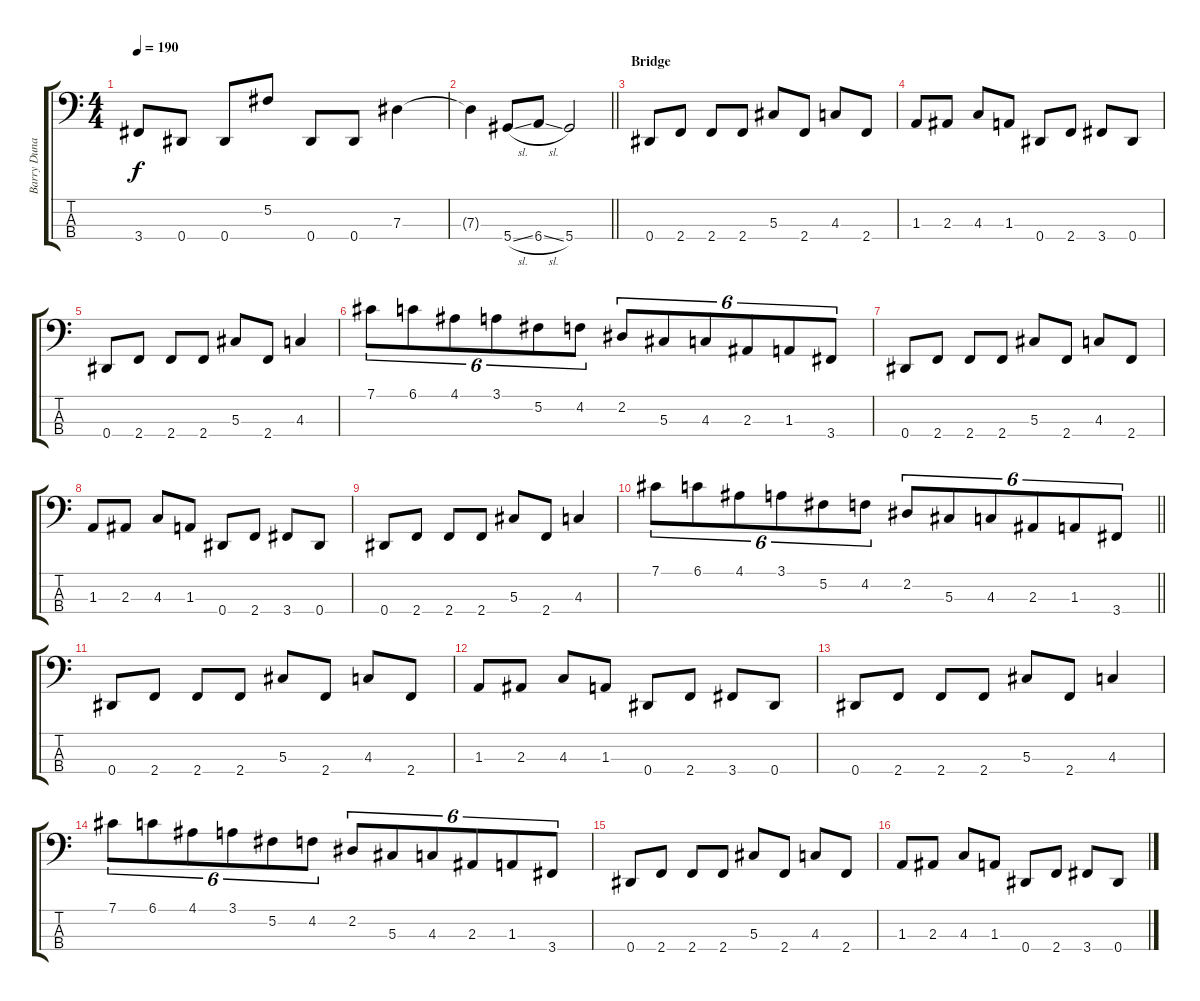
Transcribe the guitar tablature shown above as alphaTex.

\track ("Barry Dunaway" "Barry Duna") {instrument electricbassfinger}
\staff {score tabs}
\tuning (Gb2 Db2 Ab1 Eb1) {hide}
\ts (4 4)
\tempo 190
\clef f4
\ks c
3.4.8{dy f} 0.4.8 0.4.8 5.2.8 0.4.8 0.4.8 7.3.4 |
\barLineRight lightlight
7.3{t}.4 5.4{sl}.8 6.4{sl}.8 5.4.2 |
\section ("" "Bridge")
0.4.8 2.4.8 2.4.8 2.4.8 5.3.8 2.4.8 4.3.8 2.4.8 |
1.3.8 2.3.8 4.3.8 1.3.8 0.4.8 2.4.8 3.4.8 0.4.8 |
0.4.8 2.4.8 2.4.8 2.4.8 5.3.8 2.4.8 4.3.4 |
7.1.8{tu (6 4)} 6.1.8{tu (6 4)} 4.1.8{tu (6 4)} 3.1.8{tu (6 4)} 5.2.8{tu (6 4)} 4.2.8{tu (6 4)} 2.2.8{tu (6 4)} 5.3.8{tu (6 4)} 4.3.8{tu (6 4)} 2.3.8{tu (6 4)} 1.3.8{tu (6 4)} 3.4.8{tu (6 4)} |
0.4.8 2.4.8 2.4.8 2.4.8 5.3.8 2.4.8 4.3.8 2.4.8 |
1.3.8 2.3.8 4.3.8 1.3.8 0.4.8 2.4.8 3.4.8 0.4.8 |
0.4.8 2.4.8 2.4.8 2.4.8 5.3.8 2.4.8 4.3.4 |
\barLineRight lightlight
7.1.8{tu (6 4)} 6.1.8{tu (6 4)} 4.1.8{tu (6 4)} 3.1.8{tu (6 4)} 5.2.8{tu (6 4)} 4.2.8{tu (6 4)} 2.2.8{tu (6 4)} 5.3.8{tu (6 4)} 4.3.8{tu (6 4)} 2.3.8{tu (6 4)} 1.3.8{tu (6 4)} 3.4.8{tu (6 4)} |
0.4.8 2.4.8 2.4.8 2.4.8 5.3.8 2.4.8 4.3.8 2.4.8 |
1.3.8 2.3.8 4.3.8 1.3.8 0.4.8 2.4.8 3.4.8 0.4.8 |
0.4.8 2.4.8 2.4.8 2.4.8 5.3.8 2.4.8 4.3.4 |
7.1.8{tu (6 4)} 6.1.8{tu (6 4)} 4.1.8{tu (6 4)} 3.1.8{tu (6 4)} 5.2.8{tu (6 4)} 4.2.8{tu (6 4)} 2.2.8{tu (6 4)} 5.3.8{tu (6 4)} 4.3.8{tu (6 4)} 2.3.8{tu (6 4)} 1.3.8{tu (6 4)} 3.4.8{tu (6 4)} |
0.4.8 2.4.8 2.4.8 2.4.8 5.3.8 2.4.8 4.3.8 2.4.8 |
1.3.8 2.3.8 4.3.8 1.3.8 0.4.8 2.4.8 3.4.8 0.4.8
